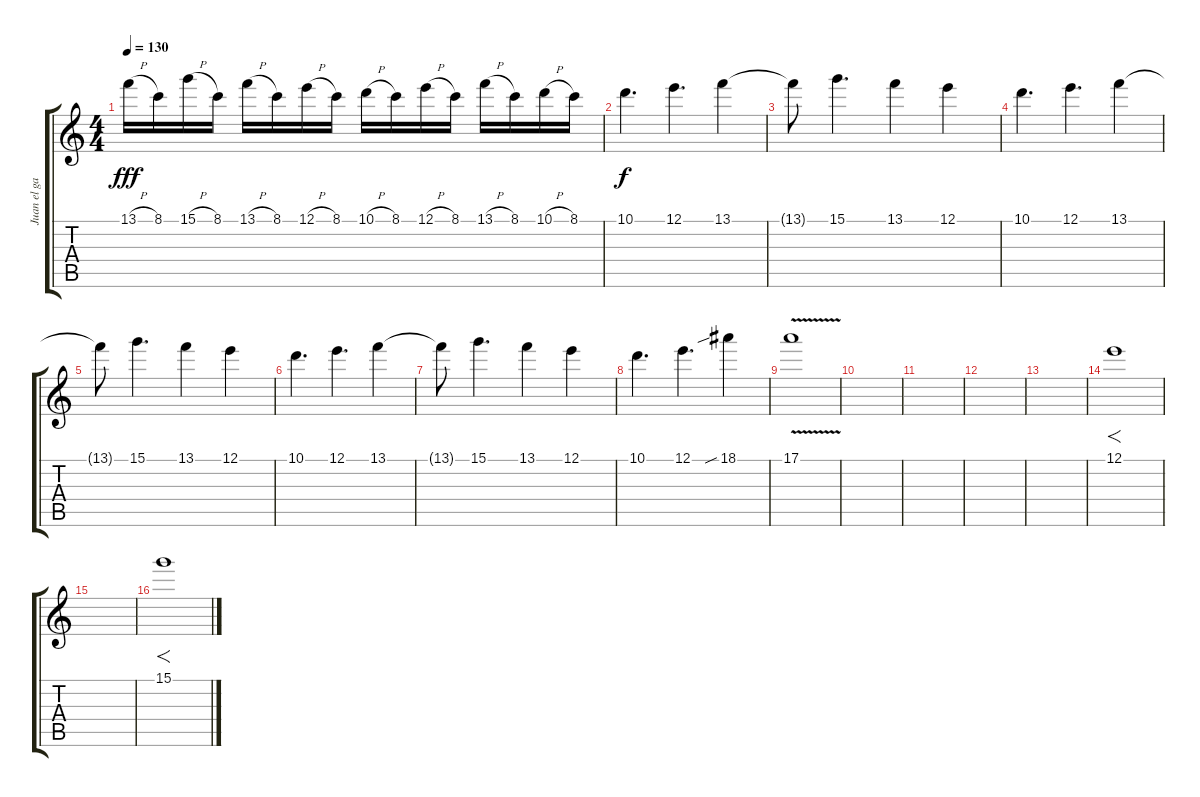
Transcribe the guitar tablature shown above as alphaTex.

\track ("Juan el gay" "Juan el ga") {instrument distortionguitar}
\staff {score tabs}
\tuning (E4 B3 G3 D3 A2 E2) {hide}
\ts (4 4)
\tempo 130
\clef g2
\ks c
13.1{h}.16{dy fff} 8.1.16 15.1{h}.16 8.1.16 13.1{h}.16 8.1.16 12.1{h}.16 8.1.16 10.1{h}.16 8.1.16 12.1{h}.16 8.1.16 13.1{h}.16 8.1.16 10.1{h}.16 8.1.16 |
10.1.4{d dy f} 12.1.4{d} 13.1.4 |
13.1{t}.8 15.1.4{d} 13.1.4 12.1.4 |
10.1.4{d} 12.1.4{d} 13.1.4 |
13.1{t}.8 15.1.4{d} 13.1.4 12.1.4 |
10.1.4{d} 12.1.4{d} 13.1.4 |
13.1{t}.8 15.1.4{d} 13.1.4 12.1.4 |
10.1.4{d} 12.1.4{d} 18.1{sib}.4 |
17.1{v}.1 |
|
|
|
|
12.1.1{f} |
|
15.1.1{f}
